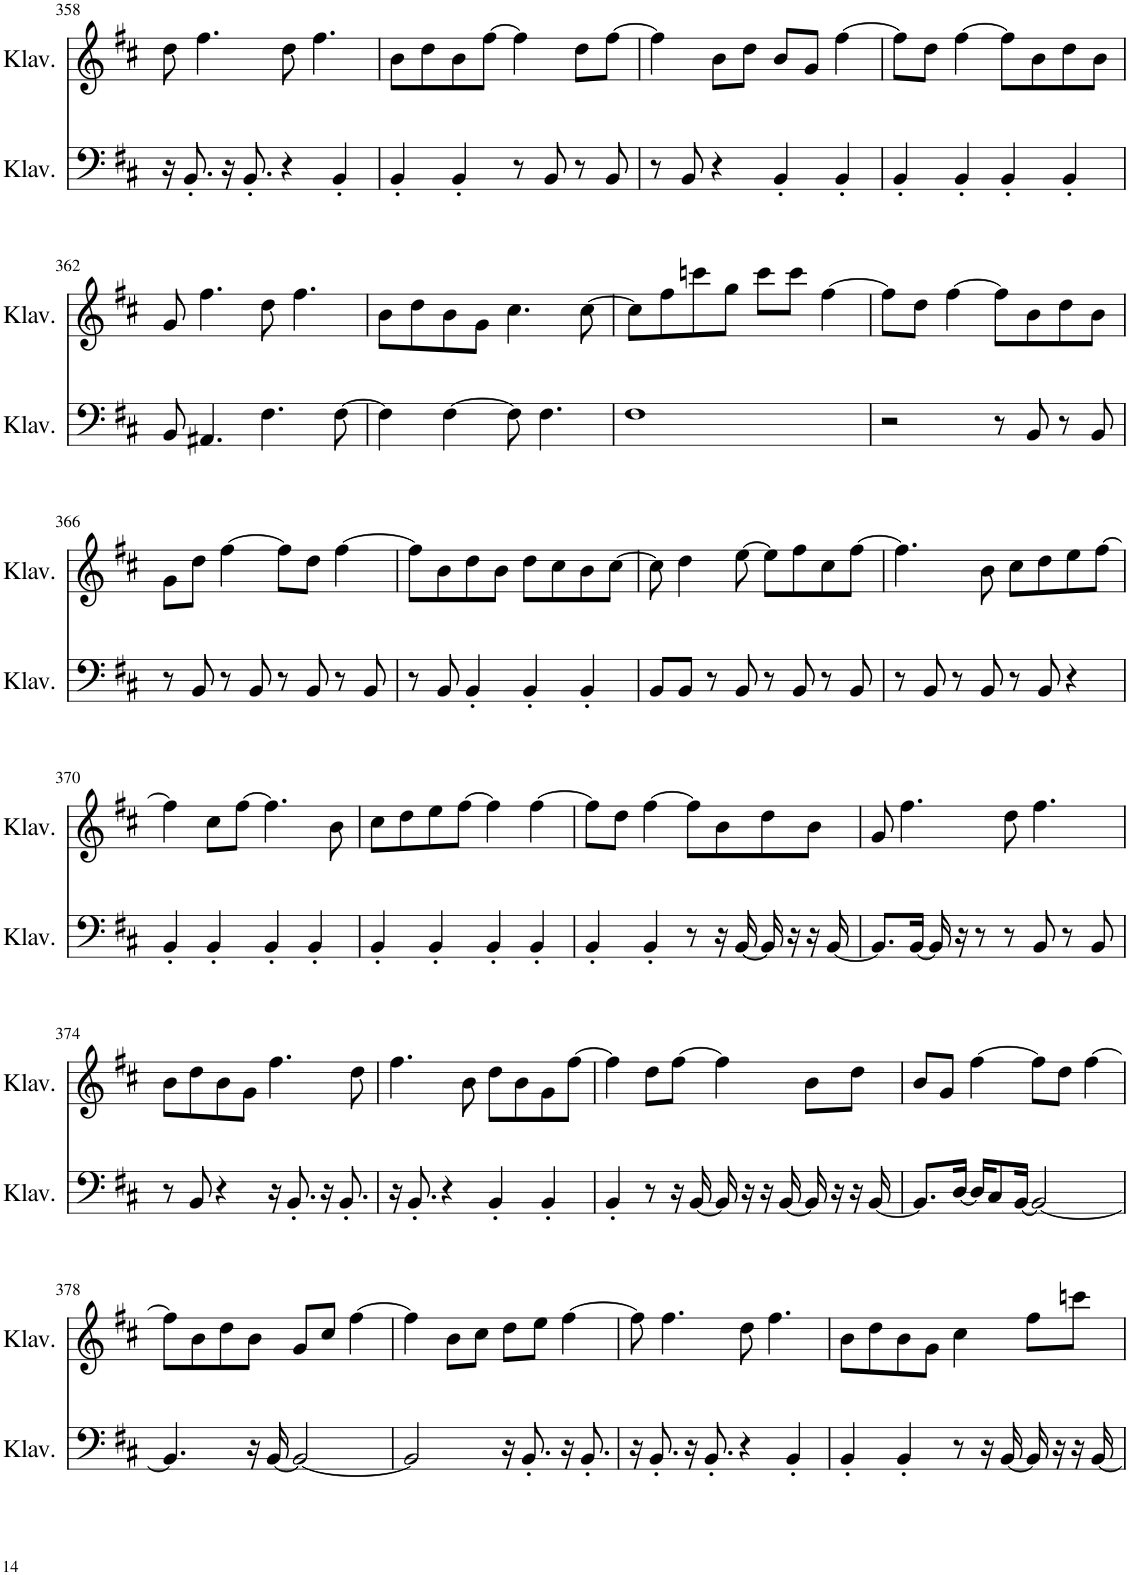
**kern	**kern
*part2	*part1
*staff2	*staff1
*I"Klavier	*I"Klavier
*I'Klav.	*I'Klav.
!!LO:PB:g=z
*clefF4	*clefG2
*k[f#c#]	*k[f#c#]
*M4/4	*M4/4
=358	=358
16r	8dd\
8.BB'/	.
.	4.ff#\
16r	.
8.BB'/	.
4r	8dd\
.	4.ff#\
4BB'/	.
=359	=359
4BB'/	8b\L
.	8dd\
4BB'/	8b\
.	[8ff#\J
8r	4ff#\]
8BB/	.
8r	8dd\L
8BB/	[8ff#\J
=360	=360
8r	4ff#\]
8BB/	.
4r	8b\L
.	8dd\J
4BB'/	8b/L
.	8g/J
4BB'/	[4ff#\
=361	=361
4BB'/	8ff#\L]
.	8dd\J
4BB'/	[4ff#\
4BB'/	8ff#\L]
.	8b\
4BB'/	8dd\
.	8b\J
!!LO:LB:g=z
=362	=362
8BB/	8g/
4.AA#X/	4.ff#\
4.F#\	8dd\
.	4.ff#\
[8F#\	.
=363	=363
4F#\]	8b\L
.	8dd\
[4F#\	8b\
.	8g\J
8F#\]	4.cc#\
4.F#\	.
.	[8cc#\
=364	=364
1F#	8cc#\L]
.	8ff#\
.	8cccn\
.	8gg\J
.	8ccc\L
.	8ccc\J
.	[4ff#\
=365	=365
2r	8ff#\L]
.	8dd\J
.	[4ff#\
8r	8ff#\L]
8BB/	8b\
8r	8dd\
8BB/	8b\J
!!LO:LB:g=z
=366	=366
8r	8g\L
8BB/	8dd\J
8r	[4ff#\
8BB/	.
8r	8ff#\L]
8BB/	8dd\J
8r	[4ff#\
8BB/	.
=367	=367
8r	8ff#\L]
8BB/	8b\
4BB'/	8dd\
.	8b\J
4BB'/	8dd\L
.	8cc#\
4BB'/	8b\
.	[8cc#\J
=368	=368
8BB/L	8cc#\]
8BB/J	4dd\
8r	.
8BB/	[8ee\
8r	8ee\L]
8BB/	8ff#\
8r	8cc#\
8BB/	[8ff#\J
=369	=369
8r	4.ff#\]
8BB/	.
8r	.
8BB/	8b\
8r	8cc#\L
8BB/	8dd\
4r	8ee\
.	[8ff#\J
!!LO:LB:g=z
=370	=370
4BB'/	4ff#\]
4BB'/	8cc#\L
.	[8ff#\J
4BB'/	4.ff#\]
4BB'/	.
.	8b\
=371	=371
4BB'/	8cc#\L
.	8dd\
4BB'/	8ee\
.	[8ff#\J
4BB'/	4ff#\]
4BB'/	[4ff#\
=372	=372
4BB'/	8ff#\L]
.	8dd\J
4BB'/	[4ff#\
8r	8ff#\L]
16r	8b\
[16BB/	.
16BB/]	8dd\
16r	.
16r	8b\J
[16BB/	.
=373	=373
8.BB/L]	8g/
.	4.ff#\
[16BB/Jk	.
16BB/]	.
16r	.
8r	.
8r	8dd\
8BB/	4.ff#\
8r	.
8BB/	.
!!LO:LB:g=z
=374	=374
8r	8b\L
8BB/	8dd\
4r	8b\
.	8g\J
16r	4.ff#\
8.BB'/	.
16r	.
8.BB'/	.
.	8dd\
=375	=375
16r	4.ff#\
8.BB'/	.
4r	.
.	8b\
4BB'/	8dd\L
.	8b\
4BB'/	8g\
.	[8ff#\J
=376	=376
4BB'/	4ff#\]
8r	8dd\L
16r	[8ff#\J
[16BB/	.
16BB/]	4ff#\]
16r	.
16r	.
[16BB/	.
16BB/]	8b\L
16r	.
16r	8dd\J
[16BB/	.
=377	=377
8.BB/L]	8b/L
.	8g/J
[16D/Jk	.
16D/KL]	[4ff#\
8C#/	.
[16BB/Jk	.
2BB/_	8ff#\L]
.	8dd\J
.	[4ff#\
!!LO:LB:g=z
=378	=378
4.BB/]	8ff#\L]
.	8b\
.	8dd\
16r	8b\J
[16BB/	.
2BB/_	8g/L
.	8cc#/J
.	[4ff#\
=379	=379
2BB/]	4ff#\]
.	8b\L
.	8cc#\J
16r	8dd\L
8.BB'/	.
.	8ee\J
16r	[4ff#\
8.BB'/	.
=380	=380
16r	8ff#\]
8.BB'/	.
.	4.ff#\
16r	.
8.BB'/	.
4r	8dd\
.	4.ff#\
4BB'/	.
=381	=381
4BB'/	8b\L
.	8dd\
4BB'/	8b\
.	8g\J
8r	4cc#\
16r	.
[16BB/	.
16BB/]	8ff#\L
16r	.
16r	8cccn\J
[16BB/	.
=	=
*-	*-
